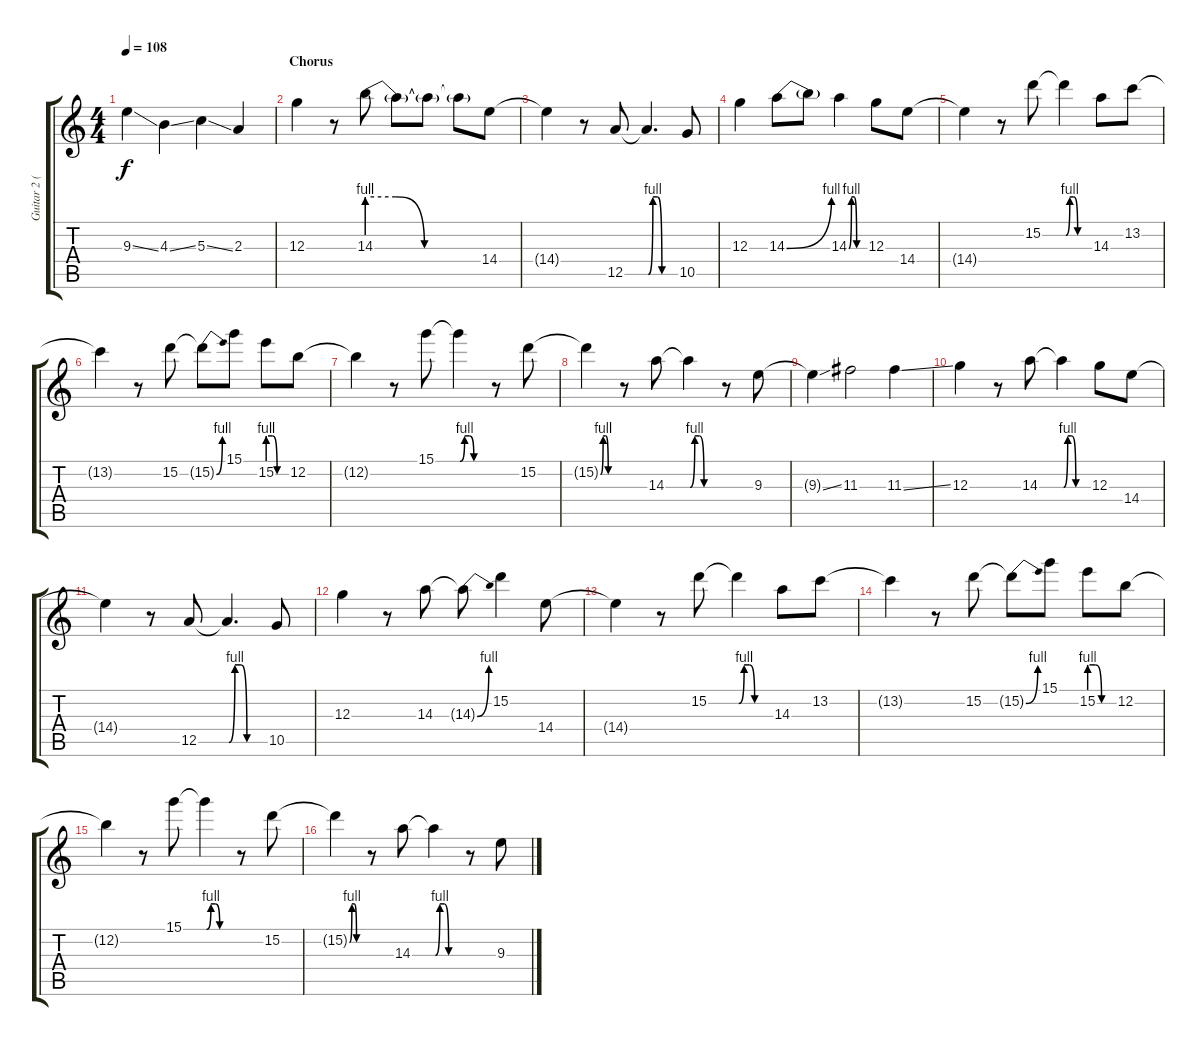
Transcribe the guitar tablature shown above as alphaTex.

\track ("Guitar 2 (Josh Klinghoffer)" "Guitar 2 (") {instrument overdrivenguitar}
\staff {score tabs}
\tuning (E4 B3 G3 D3 A2 E2) {hide}
\ts (4 4)
\tempo 108
\clef g2
\ks c
9.3{ss}.4{dy f} 4.3{ss}.4 5.3{ss}.4 2.3.4 |
\section ("" "Chorus")
12.3.4 r.8 14.3{be (custom 0 4 15 4 30 0 60 0)}.8 14.3{t}.8 14.3{t}.8 14.3{t}.8 14.4.8 |
14.4{t}.4 r.8 12.5.8 12.5{be (custom 0 0 10 4 20 4 30 0 60 0) t}.4{d} 10.5.8 |
12.3.4 14.3{be (bend 0 0 60 4)}.8 14.3{t}.8 14.3{be (custom 0 0 10 4 20 4 30 0 60 0)}.4 12.3.8 14.4.8 |
14.4{t}.4 r.8 15.2.8 15.2{be (custom 0 0 10 4 20 4 30 0 60 0) t}.4 14.3.8 13.2.8 |
13.2{t}.4 r.8 15.2.8 15.2{be (bend 0 0 60 4) t}.8 15.1.8 15.2{be (custom 0 4 15 4 30 0 60 0)}.8 12.2.8 |
12.2{t}.4 r.8 15.1.8 15.1{be (custom 0 0 10 4 20 4 30 0 60 0) t}.4 r.8 15.2.8 |
15.2{be (custom 0 0 10 4 20 4 30 0 60 0) t}.4 r.8 14.3.8 14.3{be (custom 0 0 10 4 20 4 30 0 60 0) t}.4 r.8 9.3.8 |
9.3{ss t}.4 11.3.2 11.3{ss}.4 |
12.3.4 r.8 14.3.8 14.3{be (custom 0 0 10 4 20 4 30 0 60 0) t}.4 12.3.8 14.4.8 |
14.4{t}.4 r.8 12.5.8 12.5{be (custom 0 0 10 4 20 4 30 0 60 0) t}.4{d} 10.5.8 |
12.3.4 r.8 14.3.8 14.3{be (bend 0 0 60 4) t}.8 15.2.4 14.4.8 |
14.4{t}.4 r.8 15.2.8 15.2{be (custom 0 0 10 4 20 4 30 0 60 0) t}.4 14.3.8 13.2.8 |
13.2{t}.4 r.8 15.2.8 15.2{be (bend 0 0 60 4) t}.8 15.1.8 15.2{be (custom 0 4 15 4 30 0 60 0)}.8 12.2.8 |
12.2{t}.4 r.8 15.1.8 15.1{be (custom 0 0 10 4 20 4 30 0 60 0) t}.4 r.8 15.2.8 |
15.2{be (custom 0 0 10 4 20 4 30 0 60 0) t}.4 r.8 14.3.8 14.3{be (custom 0 0 10 4 20 4 30 0 60 0) t}.4 r.8 9.3.8
